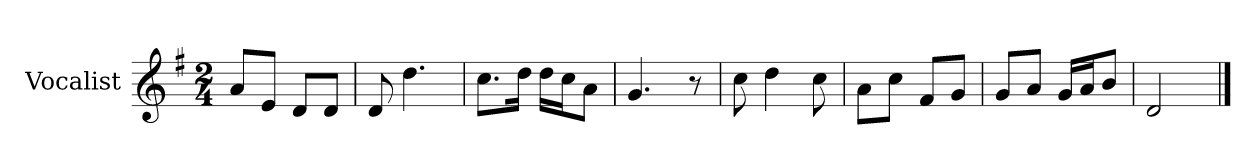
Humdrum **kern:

**kern
*part1
*staff1
*I"Vocalist
*k[f#]
*G:
*M2/4
=
8aL
8eJ
8dL
8dJ
=1
8d
4.dd
=2
8.ccL
16ddJk
16ddLL
16ccJ
8aJ
=3
4.g
8r
=4
8cc
4dd
8cc
=5
8aL
8ccJ
8f#L
8gJ
=6
8gL
8aJ
16gLL
16aJ
8bJ
=7
2d
==
*-
